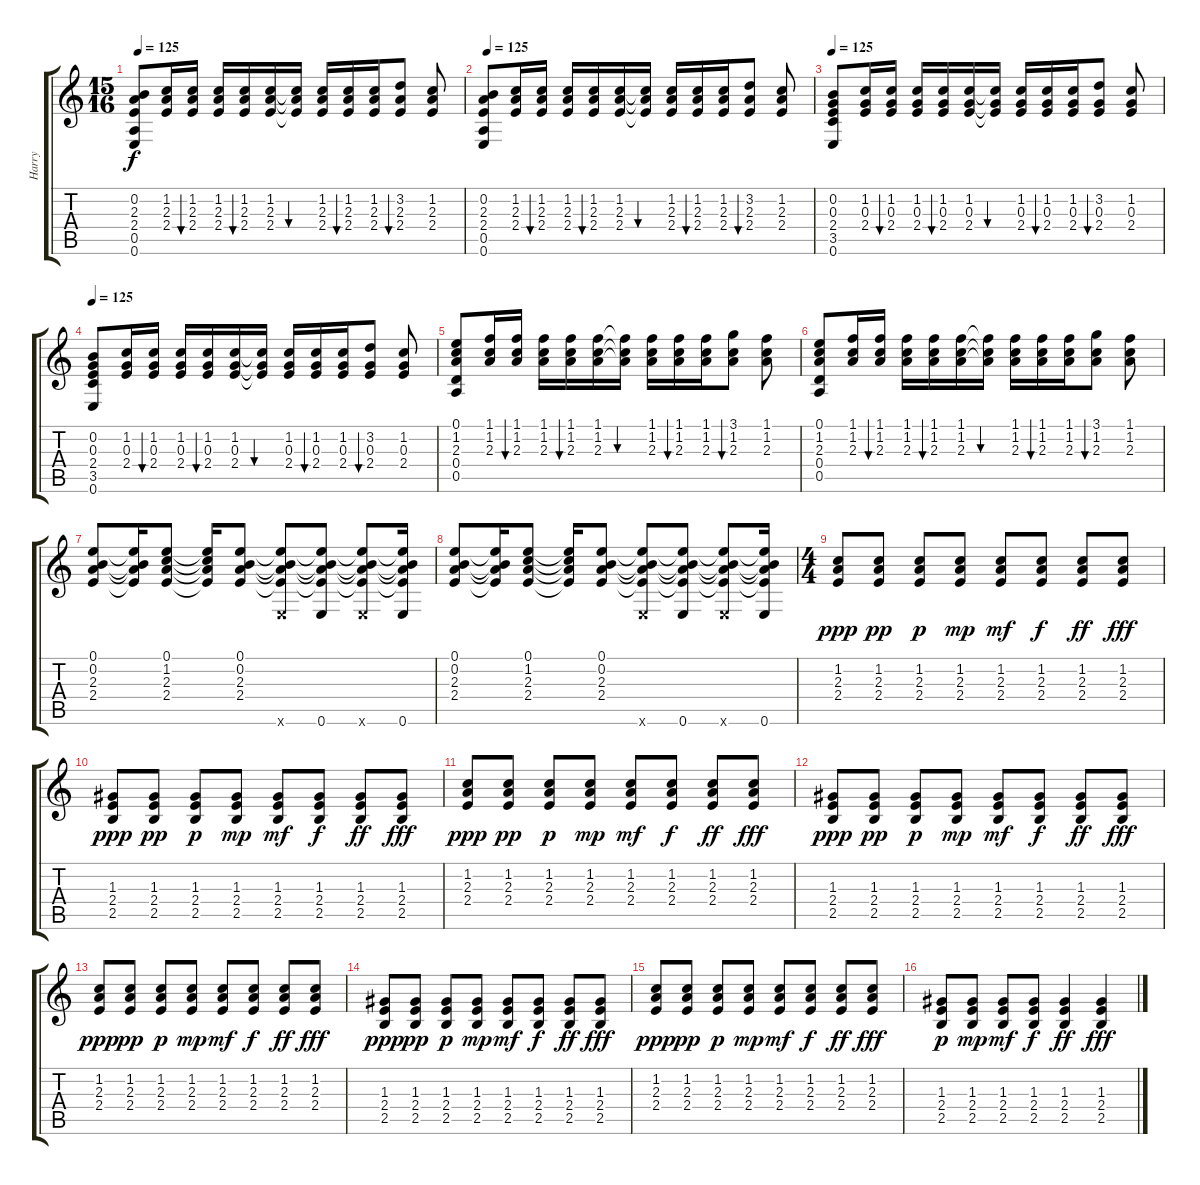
\track ("Harry" "Harry") {instrument acousticguitarnylon}
\staff {score tabs}
\tuning (E4 B3 G3 D3 A2 E2) {hide}
\ts (15 16)
\tempo 125
\clef g2
\ks c
(0.2 2.3 2.4 0.5 0.6).8{dy f} (1.2 2.3 2.4).16 (1.2 2.3 2.4).16{bu 30} (1.2 2.3 2.4).16 (1.2 2.3 2.4).16{bu 30} (1.2 2.3 2.4).16 (1.2{t} 2.3{t} 2.4{t}).16{bu 30} (1.2 2.3 2.4).16 (1.2 2.3 2.4).16{bu 30} (1.2 2.3 2.4).16 (3.2 2.3 2.4).8{bu 30} (1.2 2.3 2.4).8 |
\tempo 125
(0.2 2.3 2.4 0.5 0.6).8 (1.2 2.3 2.4).16 (1.2 2.3 2.4).16{bu 30} (1.2 2.3 2.4).16 (1.2 2.3 2.4).16{bu 30} (1.2 2.3 2.4).16 (1.2{t} 2.3{t} 2.4{t}).16{bu 30} (1.2 2.3 2.4).16 (1.2 2.3 2.4).16{bu 30} (1.2 2.3 2.4).16 (3.2 2.3 2.4).8{bu 30} (1.2 2.3 2.4).8 |
\tempo 125
(0.2 0.3 2.4 3.5 0.6).8 (1.2 0.3 2.4).16 (1.2 0.3 2.4).16{bu 30} (1.2 0.3 2.4).16 (1.2 0.3 2.4).16{bu 30} (1.2 0.3 2.4).16 (1.2{t} 0.3{t} 2.4{t}).16{bu 30} (1.2 0.3 2.4).16 (1.2 0.3 2.4).16{bu 30} (1.2 0.3 2.4).16 (3.2 0.3 2.4).8{bu 30} (1.2 0.3 2.4).8 |
\tempo 125
(0.2 0.3 2.4 3.5 0.6).8 (1.2 0.3 2.4).16 (1.2 0.3 2.4).16{bu 30} (1.2 0.3 2.4).16 (1.2 0.3 2.4).16{bu 30} (1.2 0.3 2.4).16 (1.2{t} 0.3{t} 2.4{t}).16{bu 30} (1.2 0.3 2.4).16 (1.2 0.3 2.4).16{bu 30} (1.2 0.3 2.4).16 (3.2 0.3 2.4).8{bu 30} (1.2 0.3 2.4).8 |
(0.1 1.2 2.3 0.4 0.5).8 (1.1 1.2 2.3).16 (1.1 1.2 2.3).16{bu 30} (1.1 1.2 2.3).16 (1.1 1.2 2.3).16{bu 30} (1.1 1.2 2.3).16 (1.1{t} 1.2{t} 2.3{t}).16{bu 30} (1.1 1.2 2.3).16 (1.1 1.2 2.3).16{bu 30} (1.1 1.2 2.3).16 (3.1 1.2 2.3).8{bu 30} (1.1 1.2 2.3).8 |
(0.1 1.2 2.3 0.4 0.5).8 (1.1 1.2 2.3).16 (1.1 1.2 2.3).16{bu 30} (1.1 1.2 2.3).16 (1.1 1.2 2.3).16{bu 30} (1.1 1.2 2.3).16 (1.1{t} 1.2{t} 2.3{t}).16{bu 30} (1.1 1.2 2.3).16 (1.1 1.2 2.3).16{bu 30} (1.1 1.2 2.3).16 (3.1 1.2 2.3).8{bu 30} (1.1 1.2 2.3).8 |
(0.1 0.2 2.3 2.4).8 (0.1{t} 0.2{t} 2.3{t} 2.4{t}).16 (0.1 1.2 2.3 2.4).8 (0.1{t} 1.2{t} 2.3{t} 2.4{t}).16 (0.1 0.2 2.3 2.4).8 (0.1{t} 0.2{t} 2.3{t} 2.4{t} 0.6{x}).8 (0.1{t} 0.2{t} 2.3{t} 2.4{t} 0.6).8 (0.1{t} 0.2{t} 2.3{t} 2.4{t} 0.6{x}).8 (0.1{t} 0.2{t} 2.3{t} 2.4{t} 0.6).16 |
(0.1 0.2 2.3 2.4).8 (0.1{t} 0.2{t} 2.3{t} 2.4{t}).16 (0.1 1.2 2.3 2.4).8 (0.1{t} 1.2{t} 2.3{t} 2.4{t}).16 (0.1 0.2 2.3 2.4).8 (0.1{t} 0.2{t} 2.3{t} 2.4{t} 0.6{x}).8 (0.1{t} 0.2{t} 2.3{t} 2.4{t} 0.6).8 (0.1{t} 0.2{t} 2.3{t} 2.4{t} 0.6{x}).8 (0.1{t} 0.2{t} 2.3{t} 2.4{t} 0.6).16 |
\ts (4 4)
(1.2 2.3 2.4).8{dy ppp} (1.2 2.3 2.4).8{dy pp} (1.2 2.3 2.4).8{dy p} (1.2 2.3 2.4).8{dy mp} (1.2 2.3 2.4).8{dy mf} (1.2 2.3 2.4).8{dy f} (1.2 2.3 2.4).8{dy ff} (1.2 2.3 2.4).8{dy fff} |
(1.3 2.4 2.5).8{dy ppp} (1.3 2.4 2.5).8{dy pp} (1.3 2.4 2.5).8{dy p} (1.3 2.4 2.5).8{dy mp} (1.3 2.4 2.5).8{dy mf} (1.3 2.4 2.5).8{dy f} (1.3 2.4 2.5).8{dy ff} (1.3 2.4 2.5).8{dy fff} |
(1.2 2.3 2.4).8{dy ppp} (1.2 2.3 2.4).8{dy pp} (1.2 2.3 2.4).8{dy p} (1.2 2.3 2.4).8{dy mp} (1.2 2.3 2.4).8{dy mf} (1.2 2.3 2.4).8{dy f} (1.2 2.3 2.4).8{dy ff} (1.2 2.3 2.4).8{dy fff} |
(1.3 2.4 2.5).8{dy ppp} (1.3 2.4 2.5).8{dy pp} (1.3 2.4 2.5).8{dy p} (1.3 2.4 2.5).8{dy mp} (1.3 2.4 2.5).8{dy mf} (1.3 2.4 2.5).8{dy f} (1.3 2.4 2.5).8{dy ff} (1.3 2.4 2.5).8{dy fff} |
(1.2 2.3 2.4).8{dy ppp} (1.2 2.3 2.4).8{dy pp} (1.2 2.3 2.4).8{dy p} (1.2 2.3 2.4).8{dy mp} (1.2 2.3 2.4).8{dy mf} (1.2 2.3 2.4).8{dy f} (1.2 2.3 2.4).8{dy ff} (1.2 2.3 2.4).8{dy fff} |
(1.3 2.4 2.5).8{dy ppp} (1.3 2.4 2.5).8{dy pp} (1.3 2.4 2.5).8{dy p} (1.3 2.4 2.5).8{dy mp} (1.3 2.4 2.5).8{dy mf} (1.3 2.4 2.5).8{dy f} (1.3 2.4 2.5).8{dy ff} (1.3 2.4 2.5).8{dy fff} |
(1.2 2.3 2.4).8{dy ppp} (1.2 2.3 2.4).8{dy pp} (1.2 2.3 2.4).8{dy p} (1.2 2.3 2.4).8{dy mp} (1.2 2.3 2.4).8{dy mf} (1.2 2.3 2.4).8{dy f} (1.2 2.3 2.4).8{dy ff} (1.2 2.3 2.4).8{dy fff} |
(1.3 2.4 2.5).8{dy p} (1.3 2.4 2.5).8{dy mp} (1.3 2.4 2.5).8{dy mf} (1.3 2.4 2.5).8{dy f} (1.3 2.4 2.5).4{dy ff} (1.3 2.4 2.5).4{dy fff}
